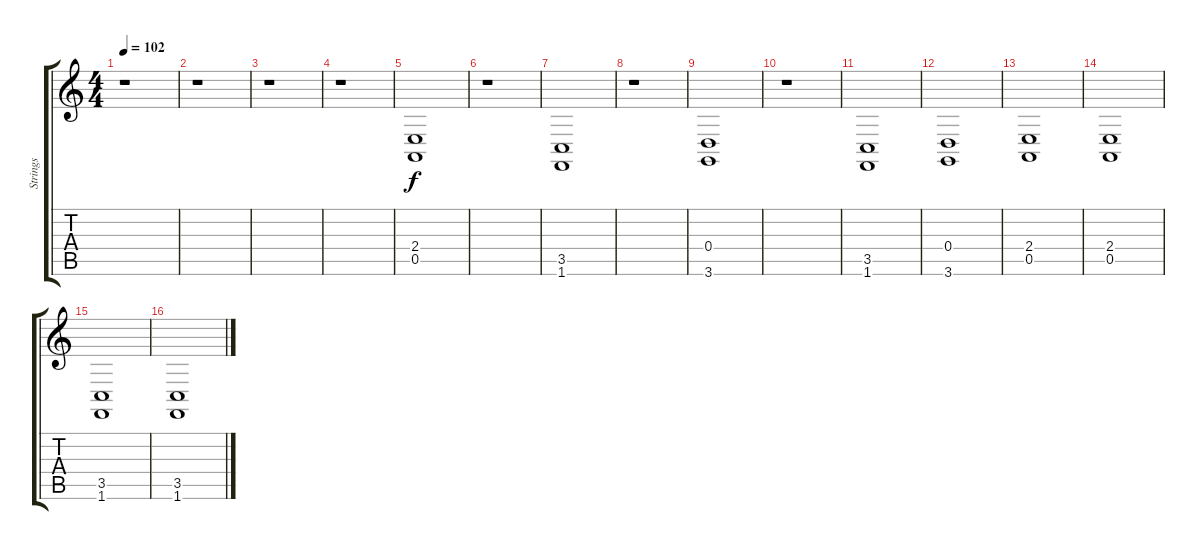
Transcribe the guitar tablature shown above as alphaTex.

\track ("Strings" "Strings") {instrument pad2warm}
\staff {score tabs}
\tuning (E4 B3 G3 D3 A2 E2) {hide}
\ts (4 4)
\tempo 102
\clef g2
\ks c
r.1{dy f} |
r.1 |
r.1 |
r.1 |
(2.4 0.5).1{volume 7 balance 8} |
r.1 |
(3.5 1.6).1 |
r.1 |
(0.4 3.6).1 |
r.1 |
(3.5 1.6).1 |
(0.4 3.6).1 |
(2.4 0.5).1 |
(2.4 0.5).1 |
(3.5 1.6).1 |
(3.5 1.6).1
